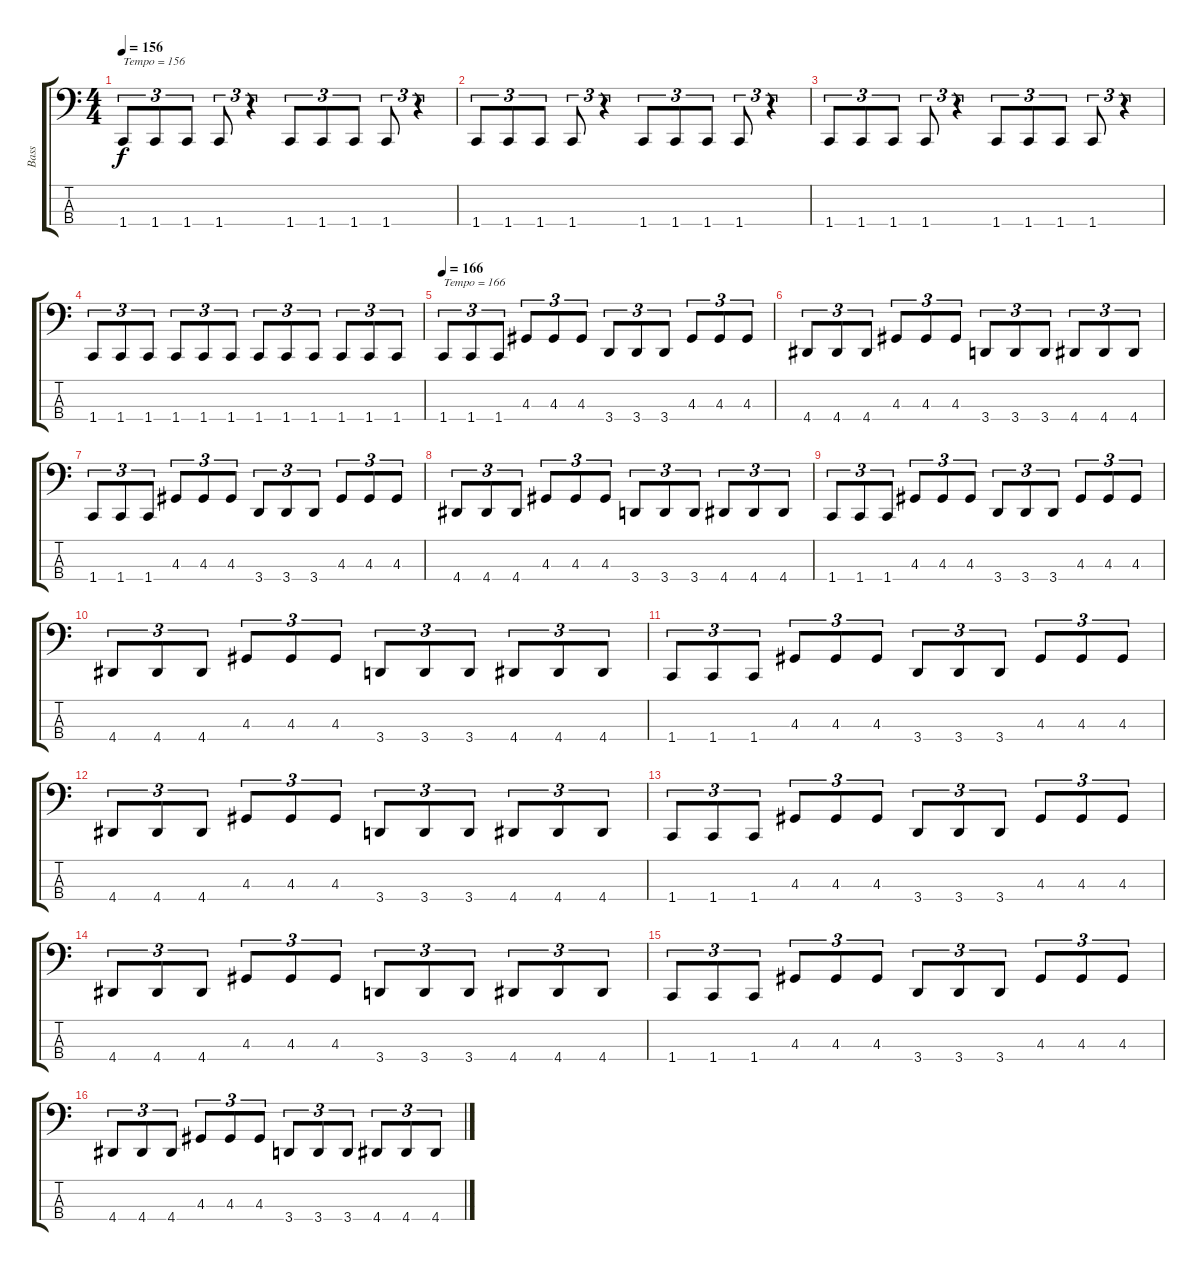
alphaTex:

\track ("Bass" "Bass") {instrument electricbassfinger}
\staff {score tabs}
\tuning (D2 A1 E1 B0) {hide}
\ts (4 4)
\tempo 156
\clef f4
\ks c
1.4.8{tu (3 2) txt "Tempo = 156" dy f} 1.4.8{tu (3 2)} 1.4.8{tu (3 2)} 1.4.8{tu (3 2)} r.4{tu (3 2)} 1.4.8{tu (3 2)} 1.4.8{tu (3 2)} 1.4.8{tu (3 2)} 1.4.8{tu (3 2)} r.4{tu (3 2)} |
1.4.8{tu (3 2)} 1.4.8{tu (3 2)} 1.4.8{tu (3 2)} 1.4.8{tu (3 2)} r.4{tu (3 2)} 1.4.8{tu (3 2)} 1.4.8{tu (3 2)} 1.4.8{tu (3 2)} 1.4.8{tu (3 2)} r.4{tu (3 2)} |
1.4.8{tu (3 2)} 1.4.8{tu (3 2)} 1.4.8{tu (3 2)} 1.4.8{tu (3 2)} r.4{tu (3 2)} 1.4.8{tu (3 2)} 1.4.8{tu (3 2)} 1.4.8{tu (3 2)} 1.4.8{tu (3 2)} r.4{tu (3 2)} |
1.4.8{tu (3 2)} 1.4.8{tu (3 2)} 1.4.8{tu (3 2)} 1.4.8{tu (3 2)} 1.4.8{tu (3 2)} 1.4.8{tu (3 2)} 1.4.8{tu (3 2)} 1.4.8{tu (3 2)} 1.4.8{tu (3 2)} 1.4.8{tu (3 2)} 1.4.8{tu (3 2)} 1.4.8{tu (3 2)} |
\tempo 166
1.4.8{tu (3 2) txt "Tempo = 166"} 1.4.8{tu (3 2)} 1.4.8{tu (3 2)} 4.3.8{tu (3 2)} 4.3.8{tu (3 2)} 4.3.8{tu (3 2)} 3.4.8{tu (3 2)} 3.4.8{tu (3 2)} 3.4.8{tu (3 2)} 4.3.8{tu (3 2)} 4.3.8{tu (3 2)} 4.3.8{tu (3 2)} |
4.4.8{tu (3 2)} 4.4.8{tu (3 2)} 4.4.8{tu (3 2)} 4.3.8{tu (3 2)} 4.3.8{tu (3 2)} 4.3.8{tu (3 2)} 3.4.8{tu (3 2)} 3.4.8{tu (3 2)} 3.4.8{tu (3 2)} 4.4.8{tu (3 2)} 4.4.8{tu (3 2)} 4.4.8{tu (3 2)} |
1.4.8{tu (3 2)} 1.4.8{tu (3 2)} 1.4.8{tu (3 2)} 4.3.8{tu (3 2)} 4.3.8{tu (3 2)} 4.3.8{tu (3 2)} 3.4.8{tu (3 2)} 3.4.8{tu (3 2)} 3.4.8{tu (3 2)} 4.3.8{tu (3 2)} 4.3.8{tu (3 2)} 4.3.8{tu (3 2)} |
4.4.8{tu (3 2)} 4.4.8{tu (3 2)} 4.4.8{tu (3 2)} 4.3.8{tu (3 2)} 4.3.8{tu (3 2)} 4.3.8{tu (3 2)} 3.4.8{tu (3 2)} 3.4.8{tu (3 2)} 3.4.8{tu (3 2)} 4.4.8{tu (3 2)} 4.4.8{tu (3 2)} 4.4.8{tu (3 2)} |
1.4.8{tu (3 2)} 1.4.8{tu (3 2)} 1.4.8{tu (3 2)} 4.3.8{tu (3 2)} 4.3.8{tu (3 2)} 4.3.8{tu (3 2)} 3.4.8{tu (3 2)} 3.4.8{tu (3 2)} 3.4.8{tu (3 2)} 4.3.8{tu (3 2)} 4.3.8{tu (3 2)} 4.3.8{tu (3 2)} |
4.4.8{tu (3 2)} 4.4.8{tu (3 2)} 4.4.8{tu (3 2)} 4.3.8{tu (3 2)} 4.3.8{tu (3 2)} 4.3.8{tu (3 2)} 3.4.8{tu (3 2)} 3.4.8{tu (3 2)} 3.4.8{tu (3 2)} 4.4.8{tu (3 2)} 4.4.8{tu (3 2)} 4.4.8{tu (3 2)} |
1.4.8{tu (3 2)} 1.4.8{tu (3 2)} 1.4.8{tu (3 2)} 4.3.8{tu (3 2)} 4.3.8{tu (3 2)} 4.3.8{tu (3 2)} 3.4.8{tu (3 2)} 3.4.8{tu (3 2)} 3.4.8{tu (3 2)} 4.3.8{tu (3 2)} 4.3.8{tu (3 2)} 4.3.8{tu (3 2)} |
4.4.8{tu (3 2)} 4.4.8{tu (3 2)} 4.4.8{tu (3 2)} 4.3.8{tu (3 2)} 4.3.8{tu (3 2)} 4.3.8{tu (3 2)} 3.4.8{tu (3 2)} 3.4.8{tu (3 2)} 3.4.8{tu (3 2)} 4.4.8{tu (3 2)} 4.4.8{tu (3 2)} 4.4.8{tu (3 2)} |
1.4.8{tu (3 2)} 1.4.8{tu (3 2)} 1.4.8{tu (3 2)} 4.3.8{tu (3 2)} 4.3.8{tu (3 2)} 4.3.8{tu (3 2)} 3.4.8{tu (3 2)} 3.4.8{tu (3 2)} 3.4.8{tu (3 2)} 4.3.8{tu (3 2)} 4.3.8{tu (3 2)} 4.3.8{tu (3 2)} |
4.4.8{tu (3 2)} 4.4.8{tu (3 2)} 4.4.8{tu (3 2)} 4.3.8{tu (3 2)} 4.3.8{tu (3 2)} 4.3.8{tu (3 2)} 3.4.8{tu (3 2)} 3.4.8{tu (3 2)} 3.4.8{tu (3 2)} 4.4.8{tu (3 2)} 4.4.8{tu (3 2)} 4.4.8{tu (3 2)} |
1.4.8{tu (3 2)} 1.4.8{tu (3 2)} 1.4.8{tu (3 2)} 4.3.8{tu (3 2)} 4.3.8{tu (3 2)} 4.3.8{tu (3 2)} 3.4.8{tu (3 2)} 3.4.8{tu (3 2)} 3.4.8{tu (3 2)} 4.3.8{tu (3 2)} 4.3.8{tu (3 2)} 4.3.8{tu (3 2)} |
4.4.8{tu (3 2)} 4.4.8{tu (3 2)} 4.4.8{tu (3 2)} 4.3.8{tu (3 2)} 4.3.8{tu (3 2)} 4.3.8{tu (3 2)} 3.4.8{tu (3 2)} 3.4.8{tu (3 2)} 3.4.8{tu (3 2)} 4.4.8{tu (3 2)} 4.4.8{tu (3 2)} 4.4.8{tu (3 2)}
